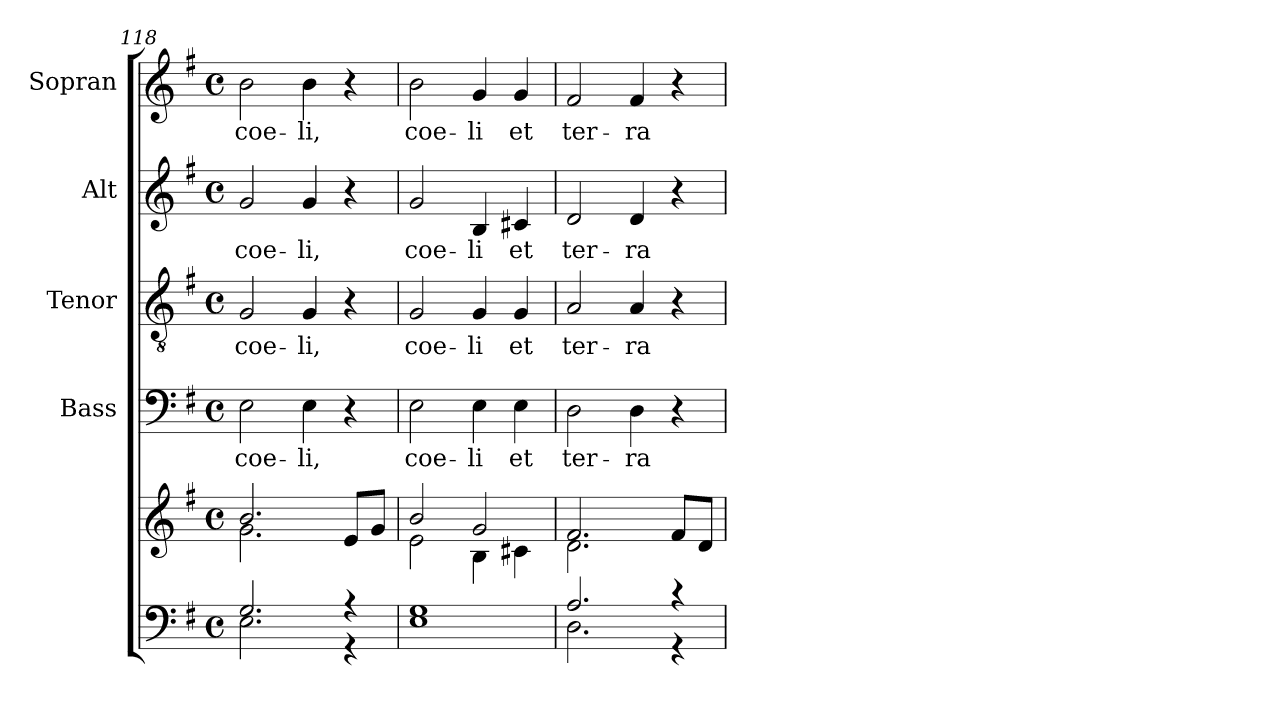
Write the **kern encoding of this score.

**kern	**kern	**kern	**text	**kern	**text	**kern	**text	**kern	**text
*part5	*part5	*part4	*part4	*part3	*part3	*part2	*part2	*part1	*part1
*staff6	*staff5	*staff4	*staff4	*staff3	*staff3	*staff2	*staff2	*staff1	*staff1
*	*	*I"Bass	*	*I"Tenor	*	*I"Alt	*	*I"Sopran	*
*	*	*I'B.	*	*I'T.	*	*I'A.	*	*I'S.	*
*clefF4	*clefG2	*clefF4	*	*clefGv2	*	*clefG2	*	*clefG2	*
*k[f#]	*k[f#]	*k[f#]	*	*k[f#]	*	*k[f#]	*	*k[f#]	*
*G:	*G:	*G:	*	*G:	*	*G:	*	*G:	*
*M4/4	*M4/4	*M4/4	*	*M4/4	*	*M4/4	*	*M4/4	*
*met(c)	*met(c)	*met(c)	*	*met(c)	*	*met(c)	*	*met(c)	*
=118	=118	=118	=118	=118	=118	=118	=118	=118	=118
*^	*^	*	*	*	*	*	*	*	*
!	!	!	!	!	!LO:LY:b	!	!LO:LY:b	!	!LO:LY:b	!	!LO:LY:b
2.G/	2.E\	2.b/	2.g\	2E\	coe-	2G/	coe-	2g/	coe-	2b\	coe-
!	!	!	!	!	!LO:LY:b	!	!LO:LY:b	!	!LO:LY:b	!	!LO:LY:b
.	.	.	.	4E\	-li,	4G/	-li,	4g/	-li,	4b\	-li,
4r	4r	8e/L	4ryy	4r	.	4r	.	4r	.	4r	.
.	.	8g/J	.	.	.	.	.	.	.	.	.
=119	=119	=119	=119	=119	=119	=119	=119	=119	=119	=119	=119
!	!	!	!	!	!LO:LY:b	!	!LO:LY:b	!	!LO:LY:b	!	!LO:LY:b
1G	1E	2b/	2e\	2E\	coe-	2G/	coe-	2g/	coe-	2b\	coe-
!	!	!	!	!	!LO:LY:b	!	!LO:LY:b	!	!LO:LY:b	!	!LO:LY:b
.	.	2g/	4B\	4E\	-li	4G/	-li	4B/	-li	4g/	-li
!	!	!	!	!	!LO:LY:b	!	!LO:LY:b	!	!LO:LY:b	!	!LO:LY:b
.	.	.	4c#X\	4E\	et	4G/	et	4c#X/	et	4g/	et
=120	=120	=120	=120	=120	=120	=120	=120	=120	=120	=120	=120
!	!	!	!	!	!LO:LY:b	!	!LO:LY:b	!	!LO:LY:b	!	!LO:LY:b
2.A/	2.D\	2.f#/	2.d\	2D\	ter-	2A/	ter-	2d/	ter-	2f#/	ter-
!	!	!	!	!	!LO:LY:b	!	!LO:LY:b	!	!LO:LY:b	!	!LO:LY:b
.	.	.	.	4D\	-ra	4A/	-ra	4d/	-ra	4f#/	-ra
4r	4r	8f#/L	4ryy	4r	.	4r	.	4r	.	4r	.
.	.	8d/J	.	.	.	.	.	.	.	.	.
*v	*v	*	*	*	*	*	*	*	*	*	*
*	*v	*v	*	*	*	*	*	*	*	*
=	=	=	=	=	=	=	=	=	=
*-	*-	*-	*-	*-	*-	*-	*-	*-	*-
